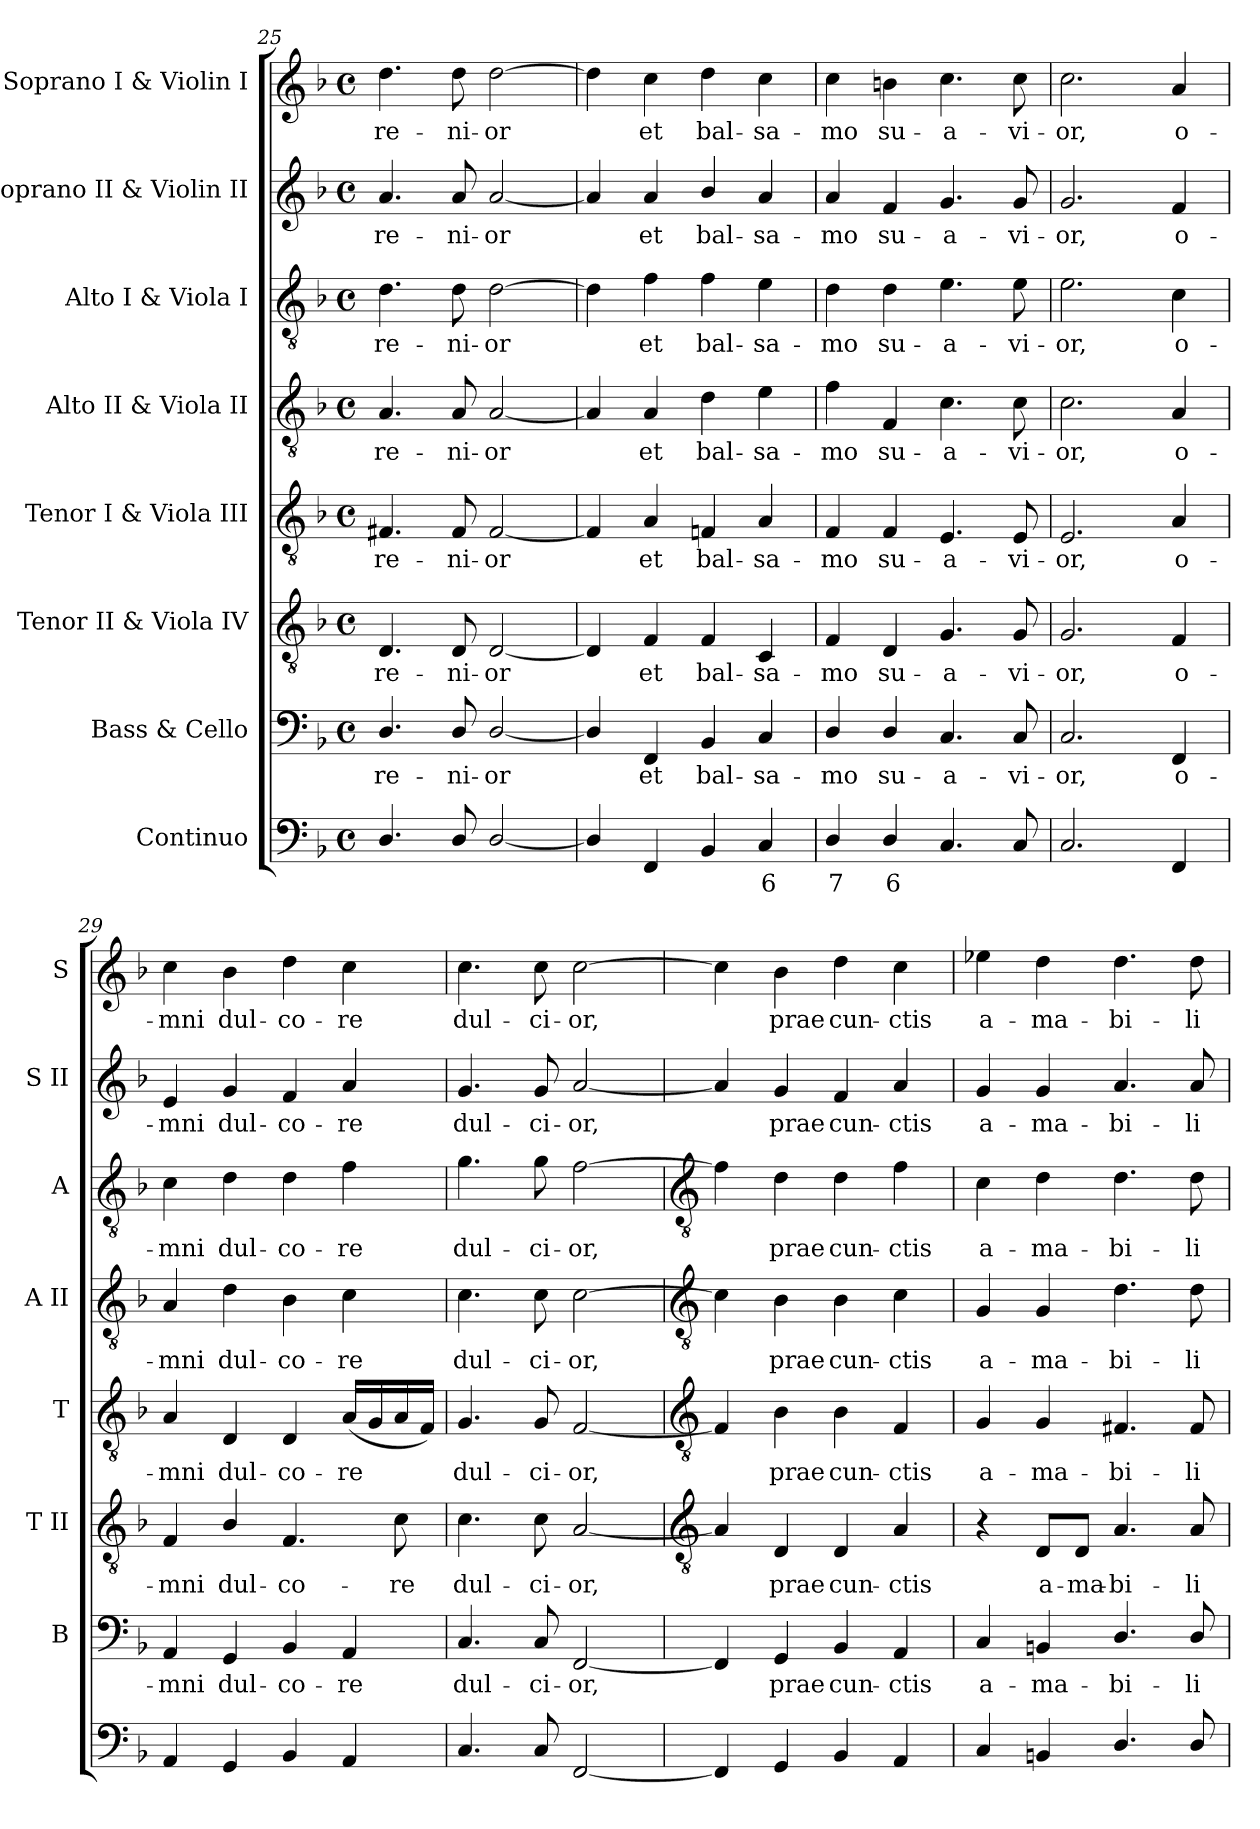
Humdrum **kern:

**kern	**text	**kern	**text	**kern	**text	**kern	**text	**kern	**text	**kern	**text	**kern	**text	**kern	**text
*part8	*part8	*part7	*part7	*part6	*part6	*part5	*part5	*part4	*part4	*part3	*part3	*part2	*part2	*part1	*part1
*staff8	*staff8	*staff7	*staff7	*staff6	*staff6	*staff5	*staff5	*staff4	*staff4	*staff3	*staff3	*staff2	*staff2	*staff1	*staff1
*I"Continuo	*	*I"Bass & Cello	*	*I"Tenor II & Viola IV	*	*I"Tenor I & Viola III	*	*I"Alto II & Viola II	*	*I"Alto I & Viola I	*	*I"Soprano II & Violin II	*	*I"Soprano I & Violin I	*
*	*	*I'B	*	*I'T II	*	*I'T	*	*I'A II	*	*I'A	*	*I'S II	*	*I'S	*
*clefF4	*	*clefF4	*	*clefGv2	*	*clefGv2	*	*clefGv2	*	*clefGv2	*	*clefG2	*	*clefG2	*
*k[b-]	*	*k[b-]	*	*k[b-]	*	*k[b-]	*	*k[b-]	*	*k[b-]	*	*k[b-]	*	*k[b-]	*
*F:	*	*F:	*	*F:	*	*F:	*	*F:	*	*F:	*	*F:	*	*F:	*
*M4/4	*	*M4/4	*	*M4/4	*	*M4/4	*	*M4/4	*	*M4/4	*	*M4/4	*	*M4/4	*
*met(c)	*	*met(c)	*	*met(c)	*	*met(c)	*	*met(c)	*	*met(c)	*	*met(c)	*	*met(c)	*
=25	=25	=25	=25	=25	=25	=25	=25	=25	=25	=25	=25	=25	=25	=25	=25
!	!	!	!LO:LY:b	!	!LO:LY:b	!	!LO:LY:b	!	!LO:LY:b	!	!LO:LY:b	!	!LO:LY:b	!	!LO:LY:b
4.D/	.	4.D/	-re-	4.D	-re-	4.F#X	-re-	4.A	-re-	4.d	-re-	4.a	-re-	4.dd	-re-
!	!	!	!LO:LY:b	!	!LO:LY:b	!	!LO:LY:b	!	!LO:LY:b	!	!LO:LY:b	!	!LO:LY:b	!	!LO:LY:b
8D/	.	8D/	-ni-	8D	-ni-	8F#	-ni-	8A	-ni-	8d	-ni-	8a	-ni-	8dd	-ni-
!	!	!	!LO:LY:b	!	!LO:LY:b	!	!LO:LY:b	!	!LO:LY:b	!	!LO:LY:b	!	!LO:LY:b	!	!LO:LY:b
[2D/	.	[2D/	-or	[2D	-or	[2F#	-or	[2A	-or	[2d	-or	[2a	-or	[2dd	-or
=26	=26	=26	=26	=26	=26	=26	=26	=26	=26	=26	=26	=26	=26	=26	=26
4D/]	.	4D/]	.	4D]	.	4F#]	.	4A]	.	4d]	.	4a]	.	4dd]	.
!	!	!	!LO:LY:b	!	!LO:LY:b	!	!LO:LY:b	!	!LO:LY:b	!	!LO:LY:b	!	!LO:LY:b	!	!LO:LY:b
4FF	.	4FF	et	4F	et	4A	et	4A	et	4f	et	4a	et	4cc	et
!	!	!	!LO:LY:b	!	!LO:LY:b	!	!LO:LY:b	!	!LO:LY:b	!	!LO:LY:b	!	!LO:LY:b	!	!LO:LY:b
4BB-	.	4BB-	bal-	4F	bal-	4Fn	bal-	4d	bal-	4f	bal-	4b-/	bal-	4dd	bal-
!	!LO:LY:b	!	!LO:LY:b	!	!LO:LY:b	!	!LO:LY:b	!	!LO:LY:b	!	!LO:LY:b	!	!LO:LY:b	!	!LO:LY:b
4C	6	4C	-sa-	4C	-sa-	4A	-sa-	4e	-sa-	4e	-sa-	4a	-sa-	4cc	-sa-
=27	=27	=27	=27	=27	=27	=27	=27	=27	=27	=27	=27	=27	=27	=27	=27
!	!LO:LY:b	!	!LO:LY:b	!	!LO:LY:b	!	!LO:LY:b	!	!LO:LY:b	!	!LO:LY:b	!	!LO:LY:b	!	!LO:LY:b
4D/	7	4D/	-mo	4F	-mo	4F	-mo	4f	-mo	4d	-mo	4a	-mo	4cc	-mo
!	!LO:LY:b	!	!LO:LY:b	!	!LO:LY:b	!	!LO:LY:b	!	!LO:LY:b	!	!LO:LY:b	!	!LO:LY:b	!	!LO:LY:b
4D/	6	4D/	su-	4D	su-	4F	su-	4F	su-	4d	su-	4f	su-	4bn	su-
!	!	!	!LO:LY:b	!	!LO:LY:b	!	!LO:LY:b	!	!LO:LY:b	!	!LO:LY:b	!	!LO:LY:b	!	!LO:LY:b
4.C	.	4.C	-a-	4.G	-a-	4.E	-a-	4.c	-a-	4.e	-a-	4.g/	-a-	4.cc	-a-
!	!	!	!LO:LY:b	!	!LO:LY:b	!	!LO:LY:b	!	!LO:LY:b	!	!LO:LY:b	!	!LO:LY:b	!	!LO:LY:b
8C	.	8C	-vi-	8G	-vi-	8E	-vi-	8c	-vi-	8e	-vi-	8g/	-vi-	8cc	-vi-
=28	=28	=28	=28	=28	=28	=28	=28	=28	=28	=28	=28	=28	=28	=28	=28
!	!	!	!LO:LY:b	!	!LO:LY:b	!	!LO:LY:b	!	!LO:LY:b	!	!LO:LY:b	!	!LO:LY:b	!	!LO:LY:b
2.C	.	2.C	-or,	2.G	-or,	2.E	-or,	2.c	-or,	2.e	-or,	2.g/	-or,	2.cc	-or,
!	!	!	!LO:LY:b	!	!LO:LY:b	!	!LO:LY:b	!	!LO:LY:b	!	!LO:LY:b	!	!LO:LY:b	!	!LO:LY:b
4FF	.	4FF	o-	4F	o-	4A	o-	4A	o-	4c	o-	4f	o-	4a	o-
=29	=29	=29	=29	=29	=29	=29	=29	=29	=29	=29	=29	=29	=29	=29	=29
!	!	!	!LO:LY:b	!	!LO:LY:b	!	!LO:LY:b	!	!LO:LY:b	!	!LO:LY:b	!	!LO:LY:b	!	!LO:LY:b
4AA	.	4AA	-mni	4F	-mni	4A	-mni	4A	-mni	4c	-mni	4e	-mni	4cc	-mni
!	!	!	!LO:LY:b	!	!LO:LY:b	!	!LO:LY:b	!	!LO:LY:b	!	!LO:LY:b	!	!LO:LY:b	!	!LO:LY:b
4GG	.	4GG	dul-	4B-/	dul-	4D	dul-	4d	dul-	4d	dul-	4g/	dul-	4b-	dul-
!	!	!	!LO:LY:b	!	!LO:LY:b	!	!LO:LY:b	!	!LO:LY:b	!	!LO:LY:b	!	!LO:LY:b	!	!LO:LY:b
4BB-	.	4BB-	-co-	4.F	-co-	4D	-co-	4B-	-co-	4d	-co-	4f	-co-	4dd	-co-
!	!	!	!LO:LY:b	!	!	!	!LO:LY:b	!	!LO:LY:b	!	!LO:LY:b	!	!LO:LY:b	!	!LO:LY:b
4AA	.	4AA	-re	.	.	(<16ALL	-re	4c	-re	4f	-re	4a	-re	4cc	-re
.	.	.	.	.	.	16G	.	.	.	.	.	.	.	.	.
!	!	!	!	!	!LO:LY:b	!	!	!	!	!	!	!	!	!	!
.	.	.	.	8c	-re	16A	.	.	.	.	.	.	.	.	.
.	.	.	.	.	.	16FJJ)	.	.	.	.	.	.	.	.	.
=30	=30	=30	=30	=30	=30	=30	=30	=30	=30	=30	=30	=30	=30	=30	=30
!	!	!	!LO:LY:b	!	!LO:LY:b	!	!LO:LY:b	!	!LO:LY:b	!	!LO:LY:b	!	!LO:LY:b	!	!LO:LY:b
4.C	.	4.C	dul-	4.c	dul-	4.G	dul-	4.c	dul-	4.g	dul-	4.g	dul-	4.cc	dul-
!	!	!	!LO:LY:b	!	!LO:LY:b	!	!LO:LY:b	!	!LO:LY:b	!	!LO:LY:b	!	!LO:LY:b	!	!LO:LY:b
8C	.	8C	-ci-	8c	-ci-	8G	-ci-	8c	-ci-	8g	-ci-	8g	-ci-	8cc	-ci-
!	!	!	!LO:LY:b	!	!LO:LY:b	!	!LO:LY:b	!	!LO:LY:b	!	!LO:LY:b	!	!LO:LY:b	!	!LO:LY:b
[2FF	.	[2FF	-or,	[2A	-or,	[2F	-or,	[2c	-or,	[2f	-or,	[2a	-or,	[2cc	-or,
!!LO:LB:g=z
=31	=31	=31	=31	=31	=31	=31	=31	=31	=31	=31	=31	=31	=31	=31	=31
*	*	*	*	*clefGv2	*	*clefGv2	*	*clefGv2	*	*clefGv2	*	*	*	*	*
4FF]	.	4FF]	.	4A]	.	4F]	.	4c]	.	4f]	.	4a]	.	4cc]	.
!	!	!	!LO:LY:b	!	!LO:LY:b	!	!LO:LY:b	!	!LO:LY:b	!	!LO:LY:b	!	!LO:LY:b	!	!LO:LY:b
4GG	.	4GG	prae	4D	prae	4B-	prae	4B-	prae	4d	prae	4g	prae	4b-	prae
!	!	!	!LO:LY:b	!	!LO:LY:b	!	!LO:LY:b	!	!LO:LY:b	!	!LO:LY:b	!	!LO:LY:b	!	!LO:LY:b
4BB-	.	4BB-	cun-	4D	cun-	4B-	cun-	4B-	cun-	4d	cun-	4f	cun-	4dd	cun-
!	!	!	!LO:LY:b	!	!LO:LY:b	!	!LO:LY:b	!	!LO:LY:b	!	!LO:LY:b	!	!LO:LY:b	!	!LO:LY:b
4AA	.	4AA	-ctis	4A	-ctis	4F	-ctis	4c	-ctis	4f	-ctis	4a	-ctis	4cc	-ctis
=32	=32	=32	=32	=32	=32	=32	=32	=32	=32	=32	=32	=32	=32	=32	=32
!	!	!	!LO:LY:b	!	!	!	!LO:LY:b	!	!LO:LY:b	!	!LO:LY:b	!	!LO:LY:b	!	!LO:LY:b
4C	.	4C	a-	4r	.	4G	a-	4G	a-	4c	a-	4g	a-	4ee-X	a-
!	!	!	!LO:LY:b	!	!LO:LY:b	!	!LO:LY:b	!	!LO:LY:b	!	!LO:LY:b	!	!LO:LY:b	!	!LO:LY:b
4BBn	.	4BBn	-ma-	8D/L	a-	4G	-ma-	4G	-ma-	4d	-ma-	4g	-ma-	4dd	-ma-
!	!	!	!	!	!LO:LY:b	!	!	!	!	!	!	!	!	!	!
.	.	.	.	8D/J	-ma-	.	.	.	.	.	.	.	.	.	.
!	!	!	!LO:LY:b	!	!LO:LY:b	!	!LO:LY:b	!	!LO:LY:b	!	!LO:LY:b	!	!LO:LY:b	!	!LO:LY:b
4.D/	.	4.D/	-bi-	4.A	-bi-	4.F#X	-bi-	4.d	-bi-	4.d	-bi-	4.a	-bi-	4.dd	-bi-
!	!	!	!LO:LY:b	!	!LO:LY:b	!	!LO:LY:b	!	!LO:LY:b	!	!LO:LY:b	!	!LO:LY:b	!	!LO:LY:b
8D/	.	8D/	-li-	8A	-li-	8F#	-li-	8d	-li-	8d	-li-	8a	-li-	8dd	-li-
=	=	=	=	=	=	=	=	=	=	=	=	=	=	=	=
*-	*-	*-	*-	*-	*-	*-	*-	*-	*-	*-	*-	*-	*-	*-	*-
